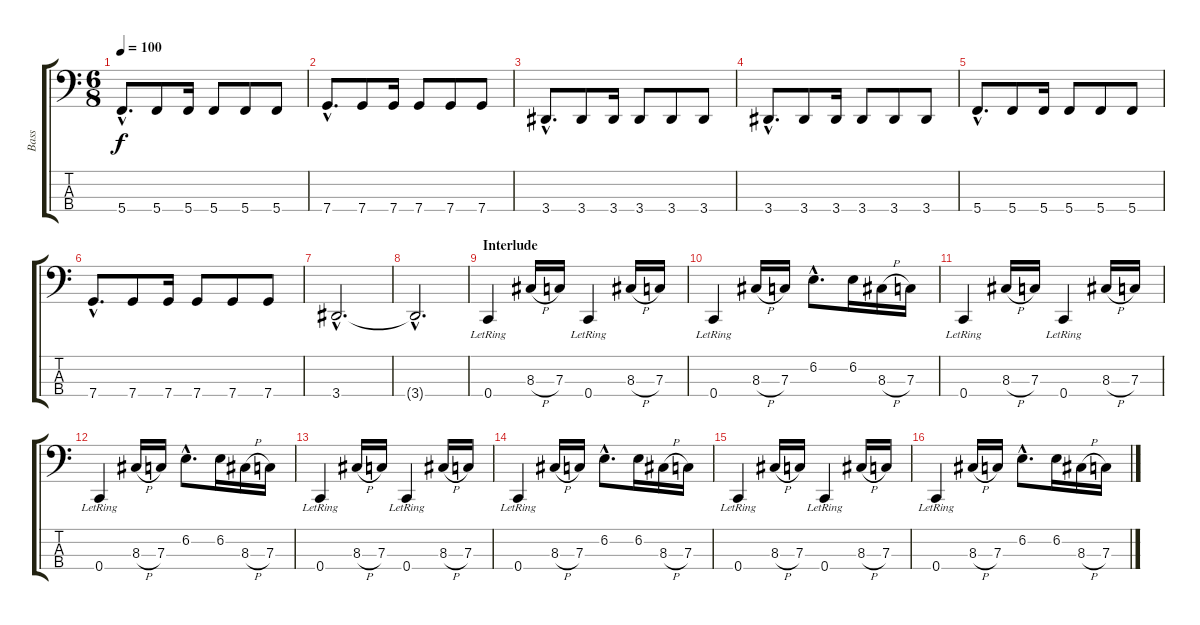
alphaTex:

\track ("Bass" "Bass") {instrument electricbasspick}
\staff {score tabs}
\tuning (Eb2 Bb1 F1 C1) {hide}
\ts (6 8)
\tempo 100
\clef f4
\ks c
5.4{hac}.8{d dy f} 5.4.8 5.4.16 5.4.8 5.4.8 5.4.8 |
7.4{hac}.8{d} 7.4.8 7.4.16 7.4.8 7.4.8 7.4.8 |
3.4{hac}.8{d} 3.4.8 3.4.16 3.4.8 3.4.8 3.4.8 |
3.4{hac}.8{d} 3.4.8 3.4.16 3.4.8 3.4.8 3.4.8 |
5.4{hac}.8{d} 5.4.8 5.4.16 5.4.8 5.4.8 5.4.8 |
7.4{hac}.8{d} 7.4.8 7.4.16 7.4.8 7.4.8 7.4.8 |
3.4{hac}.2{d} |
3.4{hac t}.2{d} |
\section ("" "Interlude")
0.4{lr}.4 8.3{h}.16 7.3.16 0.4{lr}.4 8.3{h}.16 7.3.16 |
0.4{lr}.4 8.3{h}.16 7.3.16 6.2{hac}.8{d} 6.2.16 8.3{h}.16 7.3.16 |
0.4{lr}.4 8.3{h}.16 7.3.16 0.4{lr}.4 8.3{h}.16 7.3.16 |
0.4{lr}.4 8.3{h}.16 7.3.16 6.2{hac}.8{d} 6.2.16 8.3{h}.16 7.3.16 |
0.4{lr}.4 8.3{h}.16 7.3.16 0.4{lr}.4 8.3{h}.16 7.3.16 |
0.4{lr}.4 8.3{h}.16 7.3.16 6.2{hac}.8{d} 6.2.16 8.3{h}.16 7.3.16 |
0.4{lr}.4 8.3{h}.16 7.3.16 0.4{lr}.4 8.3{h}.16 7.3.16 |
0.4{lr}.4 8.3{h}.16 7.3.16 6.2{hac}.8{d} 6.2.16 8.3{h}.16 7.3.16
